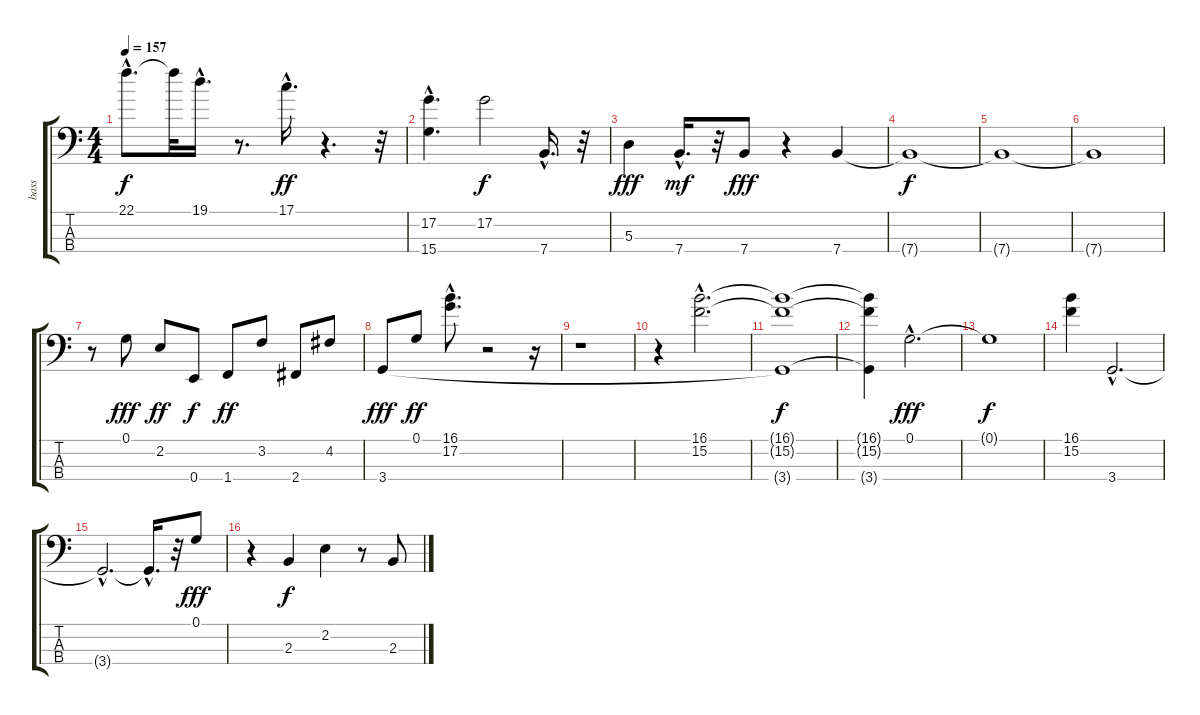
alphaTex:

\track ("bass " "bass ") {instrument fretlessbass}
\staff {score tabs}
\tuning (G2 D2 A1 E1) {hide}
\ts (4 4)
\tempo 157
\clef f4
\ks c
22.1{hac t}.8{d dy f} 22.1{t}.32 19.1{hac}.16{d} r.8{d} 17.1{hac}.16{d dy ff} r.4{d} r.32 |
(17.2{hac} 15.4{hac}).4{d} 17.2.2{dy f} 7.4{hac}.16{d} r.32 |
5.3.4{dy fff} 7.4{hac}.16{d dy mf} r.32 7.4.8{dy fff} r.4 7.4.4 |
7.4{t}.1{dy f} |
7.4{t}.1 |
7.4{t}.1 |
r.8 0.1.8{dy fff} 2.2.8{dy ff} 0.4.8{dy f} 1.4.8{dy ff} 3.2.8 2.4.8 4.2.8 |
3.4.8{dy fff} 0.1.8{dy ff} (16.1{hac} 17.2{hac}).8{d} r.2 r.16 |
r.1 |
r.4 (16.1{hac} 15.2{hac}).2{d} |
(16.1{t} 15.2{t} 3.4{t}).1{dy f} |
(16.1{t} 15.2{t} 3.4{t}).4 0.1{hac}.2{d dy fff} |
0.1{t}.1{dy f} |
(16.1 15.2).4 3.4{hac}.2{d} |
3.4{hac t}.2{d} 3.4{hac t}.16{d} r.32 0.1.8{dy fff} |
r.4 2.3.4{dy f} 2.2.4 r.8 2.3.8
